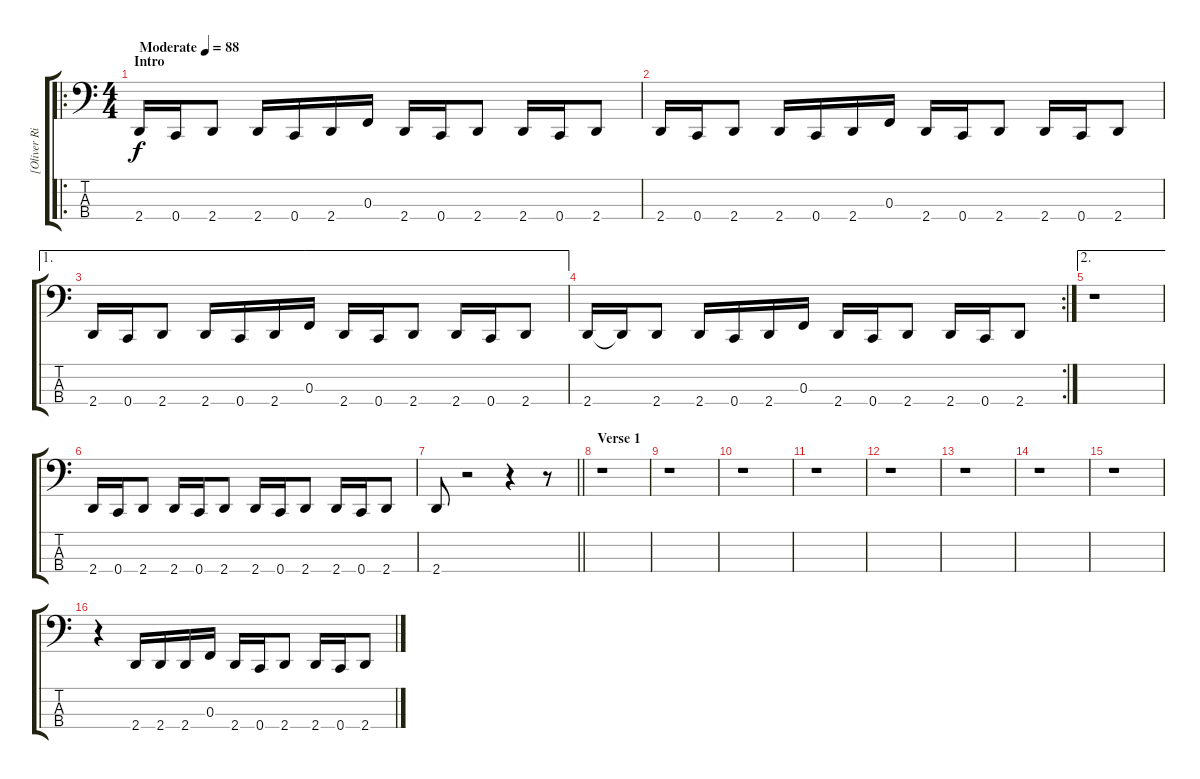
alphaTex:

\track ("[Oliver Riedel]  Bass" "[Oliver Ri") {instrument electricbassfinger}
\staff {score tabs}
\tuning (Eb2 Bb1 F1 C1) {hide}
\ro
\ts (4 4)
\section ("" "Intro")
\tempo (88 "Moderate")
\clef f4
\ks c
2.4.16{dy f instrument electricbassfinger} 0.4.16 2.4.8 2.4.16 0.4.16 2.4.16 0.3.16 2.4.16 0.4.16 2.4.8 2.4.16 0.4.16 2.4.8 |
2.4.16 0.4.16 2.4.8 2.4.16 0.4.16 2.4.16 0.3.16 2.4.16 0.4.16 2.4.8 2.4.16 0.4.16 2.4.8 |
\ae 1
2.4.16 0.4.16 2.4.8 2.4.16 0.4.16 2.4.16 0.3.16 2.4.16 0.4.16 2.4.8 2.4.16 0.4.16 2.4.8 |
\rc 2
2.4.16 2.4{t}.16 2.4.8 2.4.16 0.4.16 2.4.16 0.3.16 2.4.16 0.4.16 2.4.8 2.4.16 0.4.16 2.4.8 |
\ae 2
r.1 |
2.4.16{beam Up} 0.4.16{beam Up} 2.4.8{beam Up} 2.4.16{beam Up} 0.4.16{beam Up} 2.4.8{beam Up} 2.4.16{beam Up} 0.4.16{beam Up} 2.4.8{beam Up} 2.4.16{beam Up} 0.4.16{beam Up} 2.4.8{beam Up} |
\barLineRight lightlight
2.4.8{beam Up} r.2 r.4 r.8 |
\section ("" "Verse 1")
r.1 |
r.1 |
r.1 |
r.1 |
r.1 |
r.1 |
r.1 |
r.1 |
r.4 2.4.16 2.4.16 2.4.16 0.3.16 2.4.16 0.4.16 2.4.8 2.4.16 0.4.16 2.4.8
